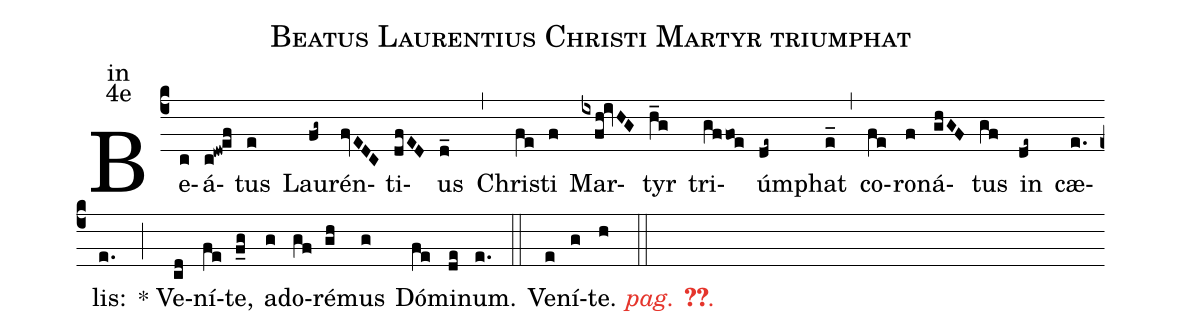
name:Beatus Laurentius Christi Martyr triumphat;
office-part:in;
mode:4e;
%%
(c4) Be(c)á(c@dw@ef)tus(e) Lau(fg~)rén(fvEDC)ti(dfED)us(d_) (,)
Chri(fe)sti(f) Mar(ixfh@ivHG)tyr(h_g) tri(gffoe)úm(de~)phat(e_) (,) co(fe)ro(f)ná(ghGF)tus(gf) in(de~) cæ(e.)lis:(e.) (;)
<sp>*</sp> Ve(cd)ní(fe)te,(f_g) ad(g)o(gf)ré(gh)mus(g) Dó(fe)mi(de)num.(e.) (::)
<nlba>Ve(e)ní(g)te. <c><i>pag. <v>\pageref{M-ORIP4e}</v>.</i></c></nlba>(h ::)
